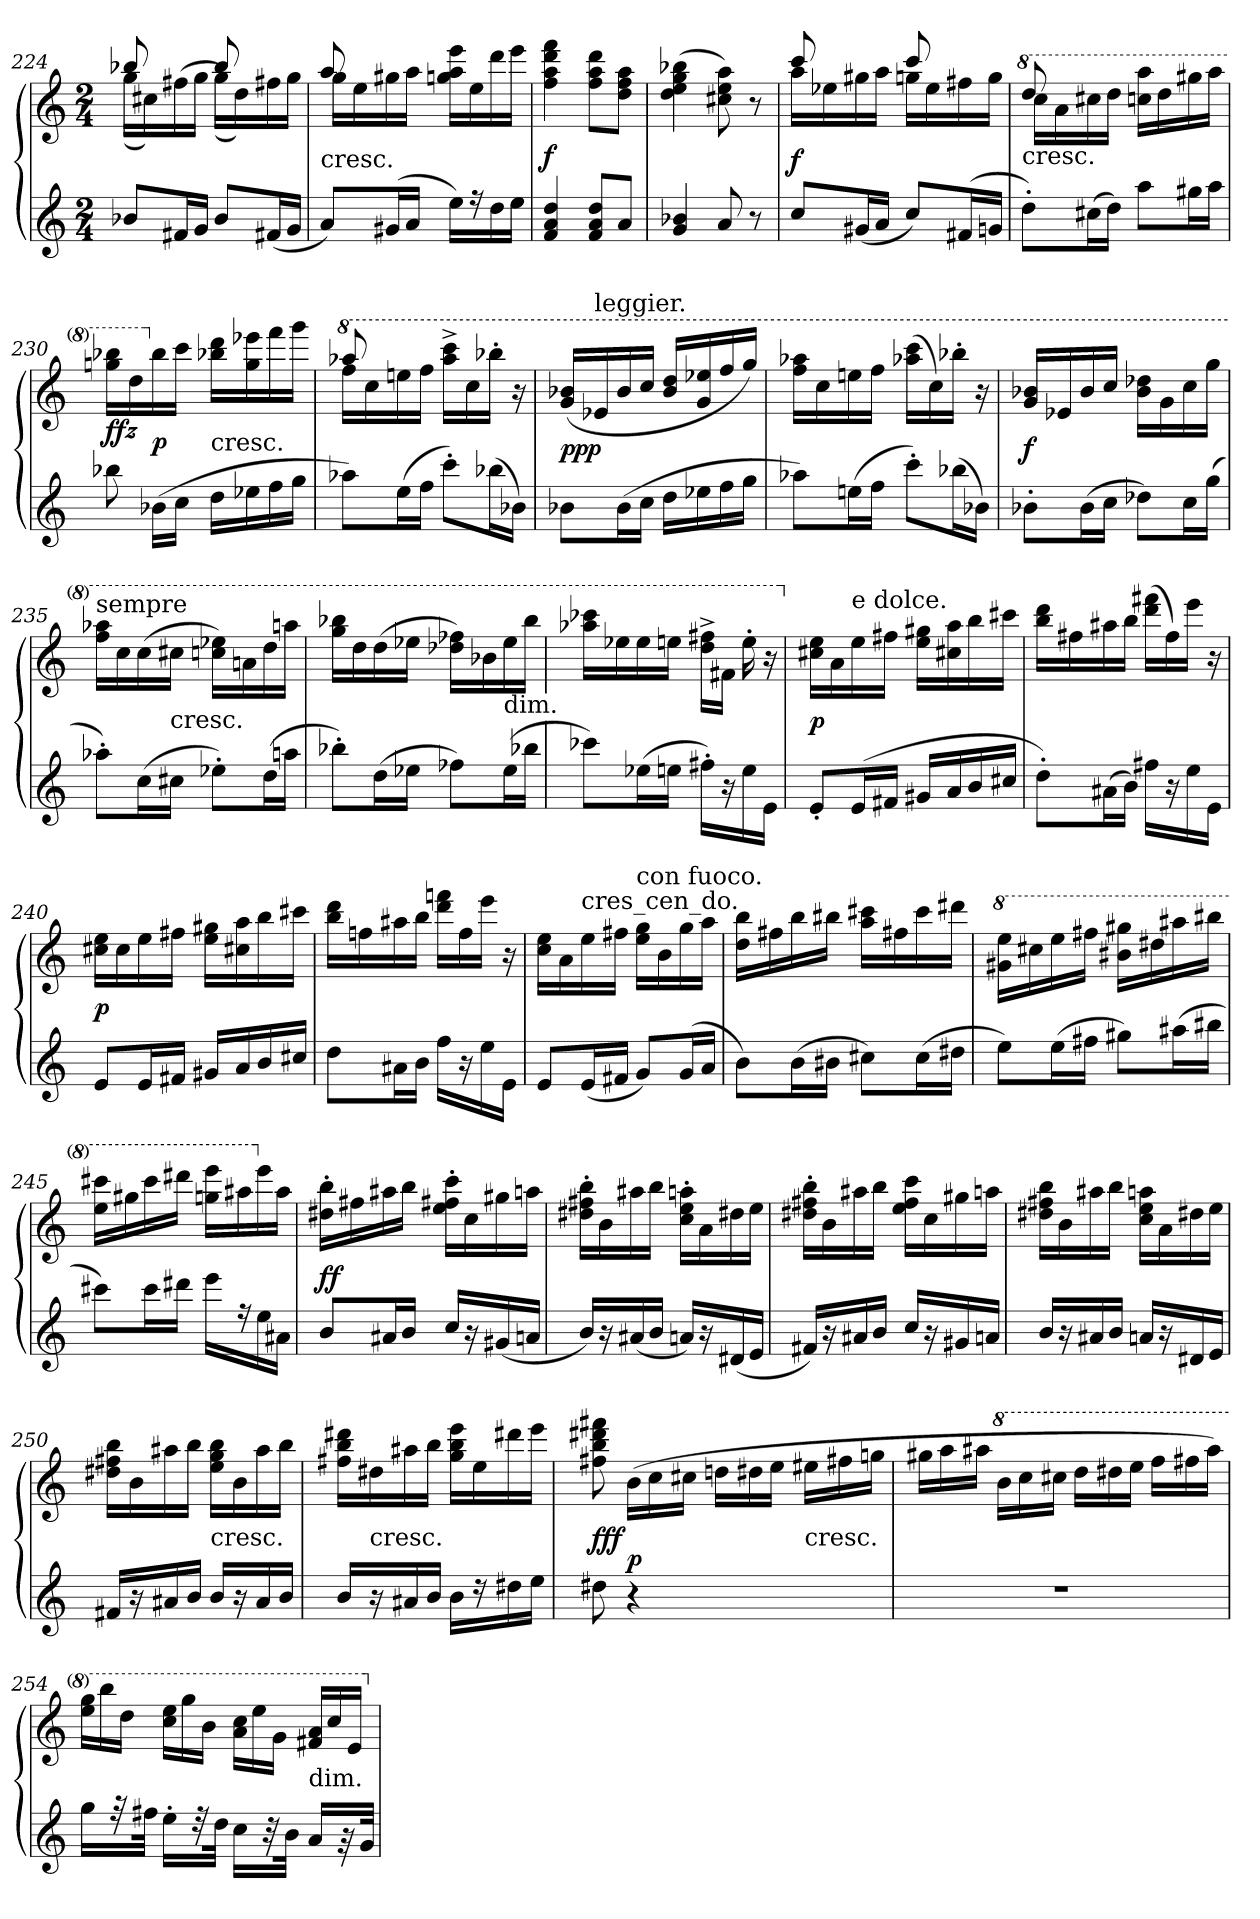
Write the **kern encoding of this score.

**kern	**kern	**dynam
*part1	*part1	*part1
*staff2	*staff1	*staff1/2
*clefG2	*clefG2	*
*k[]	*k[]	*
*M2/4	*M2/4	*
=224	=224	=224
*	*^	*
8b-XL	8bb-X	(>16ggLL	.
.	.	16cc#X)	.
16f#XL	8ryy	(>16ff#X	.
16gJJ	.	16ggJJ	.
8b-L	8bb-	(>16ggLL)	.
.	.	16dd)	.
(<16f#XL	8ryy	16ff#X	.
16gJJ	.	16ggJJ	.
=225	=225	=225	=225
!	!LO:TX:c:t=cresc.	!	!
8aL)	8aa	16ggLL	.
.	.	16ee	.
(>16g#XL	8ryy	16gg#X	.
16aJJ	.	16aaJJ	.
16eeLL)	4ryy	16eee 16aa 16ggnLL	.
16r	.	16ee	.
16dd	.	16ddd	.
16eeJJ	.	16eeeJJ	.
*	*v	*v	*
=226	=226	=226
4dd 4a 4f	4fff 4ddd 4aa 4ff	f
8dd 8a 8fL	8ddd 8aa 8ffL	.
8aJ	8aa 8ff 8ddJ	.
=227	=227	=227
4b-X 4g	(>4bb-X 4gg 4ee 4dd	.
8a	8aa 8ee 8cc#X)	.
8r	8r	.
=228	=228	=228
*	*^	*
8ccL	8ccc	16aaLL	f
.	.	16ee-X	.
(<16g#XL	8ryy	16gg#X	.
16aJJ	.	16aaJJ	.
8ccL)	8ccc	16ggnLL	.
.	.	16ee-	.
(<16f#XL	8ryy	16ff#X	.
16gJJ	.	16ggJJ	.
=229	=229	=229	=229
*	*8va	*	*
!	!LO:TX:c:t=cresc.	!	!
8dd'>L)	8ddd	16cccLL	.
.	.	16aa	.
(>16cc#XL	8ryy	16ccc#X	.
16ddJJ)	.	16dddJJ	.
8aaL	4ryy	16aaa 16cccnLL	.
.	.	16ddd	.
16gg#XL	.	16ggg#X	.
16aaJJ	.	16aaaJJ	.
*	*v	*v	*
=230	=230	=230
8bb-X	16bbb-X\ 16gggn\LL	ffz
.	16ddd	.
*	*X8va	*
(>16b-XLL	16bb-	p
16ccJJ	16cccJJ	.
!	!LO:TX:c:t=cresc.	!
16ddLL	16ddd 16bb-XLL	.
16ee-X	16eee-X 16gg	.
16ff	16fff	.
16ggJJ	16gggJJ	.
=231	=231	=231
*	*8va	*
*	*^	*
8aa-XL)	8aaa-X	16fffLL	.
.	.	16ccc	.
(>16eeL	8ryy	16eeen	.
16ffJJ	.	16fffJJ	.
8ccc'L)	4ryy	16cccc^> 16aaa-^>LL	.
.	.	16ccc	.
(>16bb-XL	.	16bbb-X'>JJ	.
16b-XJJ)	.	16r	.
=232	=232	=232	=232
!	!LO:TX:a:t=e legatiss.	!	!
*	*v	*v	*
8b-XL	(>16bb-X 16ggLL	ppp
!	!LO:TX:a:t=leggier.	!
.	16ee-X	.
(>16b-L	16bb-	.
16ccJJ	16cccJJ	.
16ddLL	16ddd/ 16bb-/LL	.
16ee-X	16eee-X 16gg	.
16ff	16fff	.
16ggJJ	16gggJJ)	.
=233	=233	=233
8aa-XL)	16aaa-X 16fffLL	.
.	16ccc	.
(>16eenL	16eeen	.
16ffJJ	16fffJJ	.
8ccc'>L)	(>16cccc 16aaa-XLL	.
.	16ccc)	.
(>16bb-XL	16bbb-X'>JJ	.
16b-JJ)	16r	.
=234	=234	=234
8b-X'L	16bb-X 16ggLL	f
.	16ee-X	.
(>16b-L	16bb-	.
16ccJJ	16cccJJ	.
8dd-XL)	16ddd-X 16bb-LL	.
.	16gg	.
16ccL	16ccc	.
(>16ggJJ	16gggJJ	.
=235	=235	=235
!	!LO:TX:a:t=sempre	!
8aa-X'>L)	16aaa-X 16fffLL	.
.	16ccc	.
(>16ccL	(>16ccc	.
!	!LO:TX:c:t=cresc.	!
16cc#XJJ	16ccc#XJJ	.
8ee-X'>L)	16eee-X 16cccnLL)	.
.	16aan	.
(>16ddL	16ddd	.
16aanJJ	16aaanJJ	.
=236	=236	=236
8bb-X'>L)	16bbb-X 16gggLL	.
.	16ddd	.
(>16ddL	(>16ddd	.
16ee-XJJ	16eee-XJJ	.
8ff-XL)	16fff-X 16ddd-XLL)	.
.	16bb-X	.
!	!LO:TX:c:t=dim.	!
(>16ee-L	16eee-	.
16bb-XJJ	16bbb-JJ	.
=237	=237	=237
8ccc-XL)	16cccc-X 16aaa-XLL	.
.	16eee-X	.
(16ee-XL	16eee-	.
16eenJJ	16eeenJJ	.
16ff#X'>LL)	16fff#X^> 16ddd^>LL	.
16r	16ff#XJJ	.
16ee	16eee'>	.
16eJJ	16r	.
=238	=238	=238
*	*X8va	*
8e'<L	16ee 16cc#XLL	p
.	16a	.
!	!LO:TX:a:t=e dolce.	!
(<16eL	16ee	.
16f#XJJ	16ff#XJJ	.
16g#XLL	16gg#X 16eeLL	.
16a	16aa 16cc#X	.
16b	16bb	.
16cc#XJJ	16ccc#XJJ	.
=239	=239	=239
8dd'>L)	16ddd 16bbLL	.
.	16ff#X	.
(>16a#XL	16aa#X	.
16bJJ)	16bbJJ	.
16ff#XLL	(>16fff#X 16dddLL	.
16r	16ff#)	.
16ee	16eeeJJ	.
16eJJ	16r	.
=240	=240	=240
8eL	16ee 16cc#XLL	p
.	16cc#	.
16eL	16ee	.
16f#XJJ	16ff#XJJ	.
16g#XLL	16gg#X 16eeLL	.
16a	16aa 16cc#X	.
16b	16bb	.
16cc#XJJ	16ccc#XJJ	.
=241	=241	=241
8ddL	16ddd 16bbLL	.
.	16ffn	.
16a#XL	16aa#X	.
16bJJ	16bbJJ	.
16ffLL	16fffn 16dddLL	.
16r	16ff	.
16ee	16eeeJJ	.
16eJJ	16r	.
=242	=242	=242
8eL	16ee 16ccLL	.
.	16a	.
!	!LO:TX:a:t=cres_cen_do.	!
(<16eL	16ee	.
16f#XJJ	16ff#XJJ	.
!	!LO:TX:a:t=con fuoco.	!
8gL)	16gg 16eeLL	.
.	16b	.
(<16gL	16gg	.
16aJJ	16aaJJ	.
=243	=243	=243
8bL)	16bb 16ddLL	.
.	16ff#X	.
(>16bL	16bb	.
16b#XJJ	16bb#XJJ	.
8cc#XL)	16ccc#X 16aaLL	.
.	16ff#X	.
(>16cc#L	16ccc#	.
16dd#XJJ	16ddd#XJJ	.
=244	=244	=244
*	*8va	*
8eeL)	16eee 16gg#XLL	.
.	16ccc#X	.
(>16eeL	16eee	.
16ff#XJJ	16fff#XJJ	.
8gg#XL)	16ggg#X 16bb#XLL	.
.	16ddd#X	.
(>16aa#XL	16aaa#X	.
16bb#XJJ	16bbb#XJJ	.
=245	=245	=245
8ccc#XL)	16cccc#X 16eeeLL	.
.	16ggg#X	.
16ccc#L	16cccc#	.
16ddd#XJJ	16dddd#XJJ	.
16eeeLL	16eeee 16gggnLL	.
16r	16aaa#X	.
*	*X8va	*
16ee	16eee	.
16a#XJJ	16aa#JJ	.
=246	=246	=246
8bL	16bb'> 16dd#X'>LL	ff
.	16ff#X	.
16a#XL	16aa#X	.
16bJJ	16bbJJ	.
16ccLL	16ccc'> 16ff#X'> 16ee'>LL	.
16r	16cc	.
(<16g#X	16gg#X	.
16anJJ	16aanJJ	.
=247	=247	=247
16bLL)	16bb'> 16ff#X'> 16dd#X'>LL	.
16r	16b	.
(<16a#X	16aa#X	.
16bJJ	16bbJJ	.
16anLL)	16aan'> 16ee'> 16cc'>LL	.
16r	16a	.
(<16d#X	16dd#X	.
16eJJ	16eeJJ	.
=248	=248	=248
16f#XLL)	16bb'> 16ff#X'> 16dd#X'>LL	.
16r	16b	.
16a#X	16aa#X	.
16bJJ	16bbJJ	.
16ccLL	16ccc 16ff# 16eeLL	.
16r	16cc	.
16g#X	16gg#X	.
16anJJ	16aanJJ	.
=249	=249	=249
16bLL	16bb 16ff#X 16dd#XLL	.
16r	16b	.
16a#X	16aa#X	.
16bJJ	16bbJJ	.
16anLL	16aan 16ee 16ccLL	.
16r	16a	.
16d#X	16dd#X	.
16eJJ	16eeJJ	.
=250	=250	=250
16f#XLL	16bb 16ff#X 16dd#XLL	.
16r	16b	.
16a#X	16aa#X	.
16bJJ	16bbJJ	.
!	!LO:TX:c:t=cresc.	!
16bLL	16bb 16gg 16eeLL	.
16r	16b	.
16a#	16aa#	.
16bJJ	16bbJJ	.
=251	=251	=251
16bLL	16ddd#X 16bb 16ff#XLL	.
!	!LO:TX:c:t=cresc.	!
16r	16dd#X	.
16a#X	16aa#X	.
16bJJ	16bbJJ	.
16bLL	16eee 16bb 16ggLL	.
16r	16ee	.
16dd#X	16ddd#X	.
16eeJJ	16eeeJJ	.
=252	=252	=252
8dd#X	8fff#X 8ddd#X 8bb 8ff#X	fff
*	*Xtuplet	*
4r	(>24bLL	p
.	24cc	.
.	24cc#XJJ	.
.	24ddnLL	.
.	24dd#X	.
.	24eeJJ	.
!	!LO:TX:c:t=cresc.	!
8ryy	24ee#XLL	.
.	24ff#X	.
.	24ggnJJ	.
=253	=253	=253
2rdd	24gg#XLL	.
.	24aa	.
.	24aa#XJJ	.
*	*8va	*
.	24bbLL	.
.	24ccc	.
.	24ccc#XJJ	.
.	24dddLL	.
.	24ddd#X	.
.	24eeeJJ	.
.	24fffLL	.
.	24fff#X	.
.	24aaa#JJ)	.
=254	=254	=254
16ggLL	24ggg 24eeeLL	.
.	24bbb	.
32rff	.	.
.	24dddJJ	.
32ff#XJJk	.	.
16ee'>LL	24eee 24cccLL	.
.	24ggg	.
32rdd	.	.
.	24bbJJ	.
32ddJJk	.	.
16ccLL	24ccc 24aaLL	.
.	24eee	.
32r	.	.
.	24ggJJ	.
32bJJk	.	.
!	!LO:TX:c:t=dim.	!
16a/LL	24aa 24ff#XLL	.
.	24ccc	.
32r	.	.
.	24eeJJ	.
32gJJk	.	.
*	*X8va	*
=	=	=
*-	*-	*-
